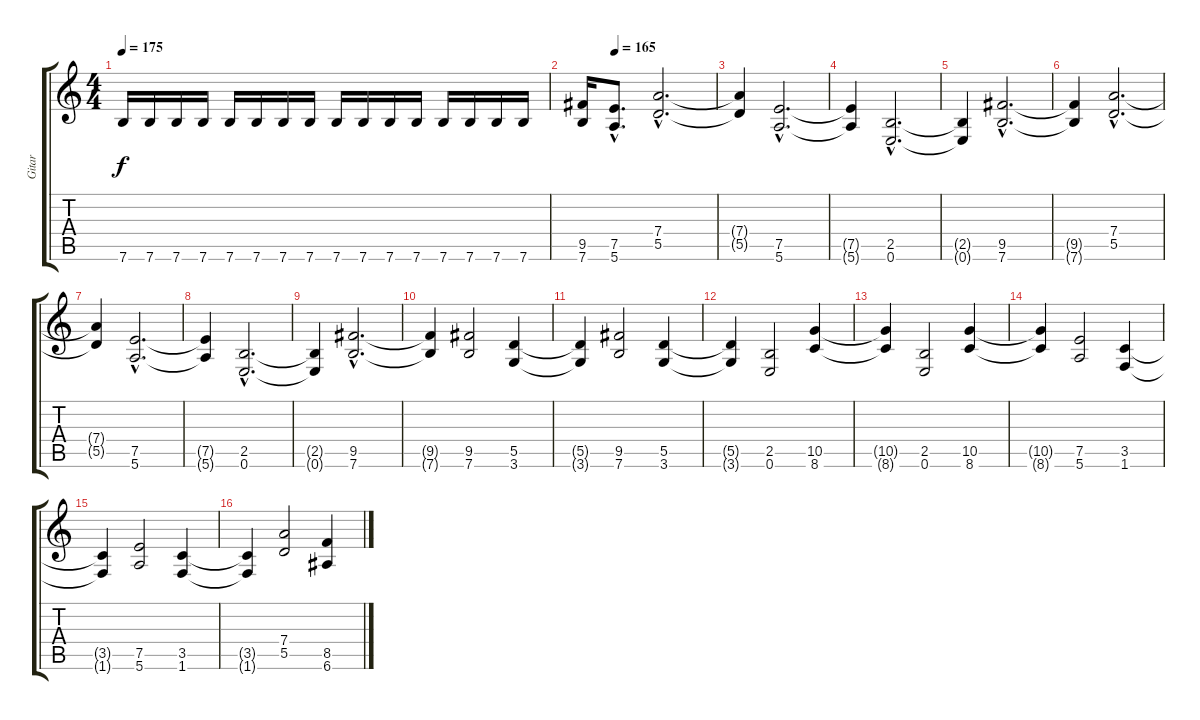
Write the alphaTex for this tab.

\track ("Gitar" "Gitar") {instrument distortionguitar}
\staff {score tabs}
\tuning (E4 B3 G3 D3 A2 E2) {hide}
\ts (4 4)
\tempo 175
\clef g2
\ks c
7.6.16{dy f} 7.6.16 7.6.16 7.6.16 7.6.16 7.6.16 7.6.16 7.6.16 7.6.16 7.6.16 7.6.16 7.6.16 7.6.16 7.6.16 7.6.16 7.6.16 |
\section ("" "")
\tempo (165 0.25)
(9.5 7.6).16 (7.5{hac} 5.6{hac}).8{d} (7.4{hac} 5.5{hac}).2{d} |
(7.4{t} 5.5{t}).4 (7.5{hac} 5.6{hac}).2{d} |
(7.5{t} 5.6{t}).4 (2.5{hac} 0.6{hac}).2{d} |
(2.5{t} 0.6{t}).4 (9.5{hac} 7.6{hac}).2{d} |
(9.5{t} 7.6{t}).4 (7.4{hac} 5.5{hac}).2{d} |
(7.4{t} 5.5{t}).4 (7.5{hac} 5.6{hac}).2{d} |
(7.5{t} 5.6{t}).4 (2.5{hac} 0.6{hac}).2{d} |
(2.5{t} 0.6{t}).4 (9.5{hac} 7.6{hac}).2{d} |
(9.5{t} 7.6{t}).4 (9.5 7.6).2 (5.5 3.6).4 |
(5.5{t} 3.6{t}).4 (9.5 7.6).2 (5.5 3.6).4 |
(5.5{t} 3.6{t}).4 (2.5 0.6).2 (10.5 8.6).4 |
(10.5{t} 8.6{t}).4 (2.5 0.6).2 (10.5 8.6).4 |
(10.5{t} 8.6{t}).4 (7.5 5.6).2 (3.5 1.6).4 |
(3.5{t} 1.6{t}).4 (7.5 5.6).2 (3.5 1.6).4 |
(3.5{t} 1.6{t}).4 (7.4 5.5).2 (8.5 6.6).4
